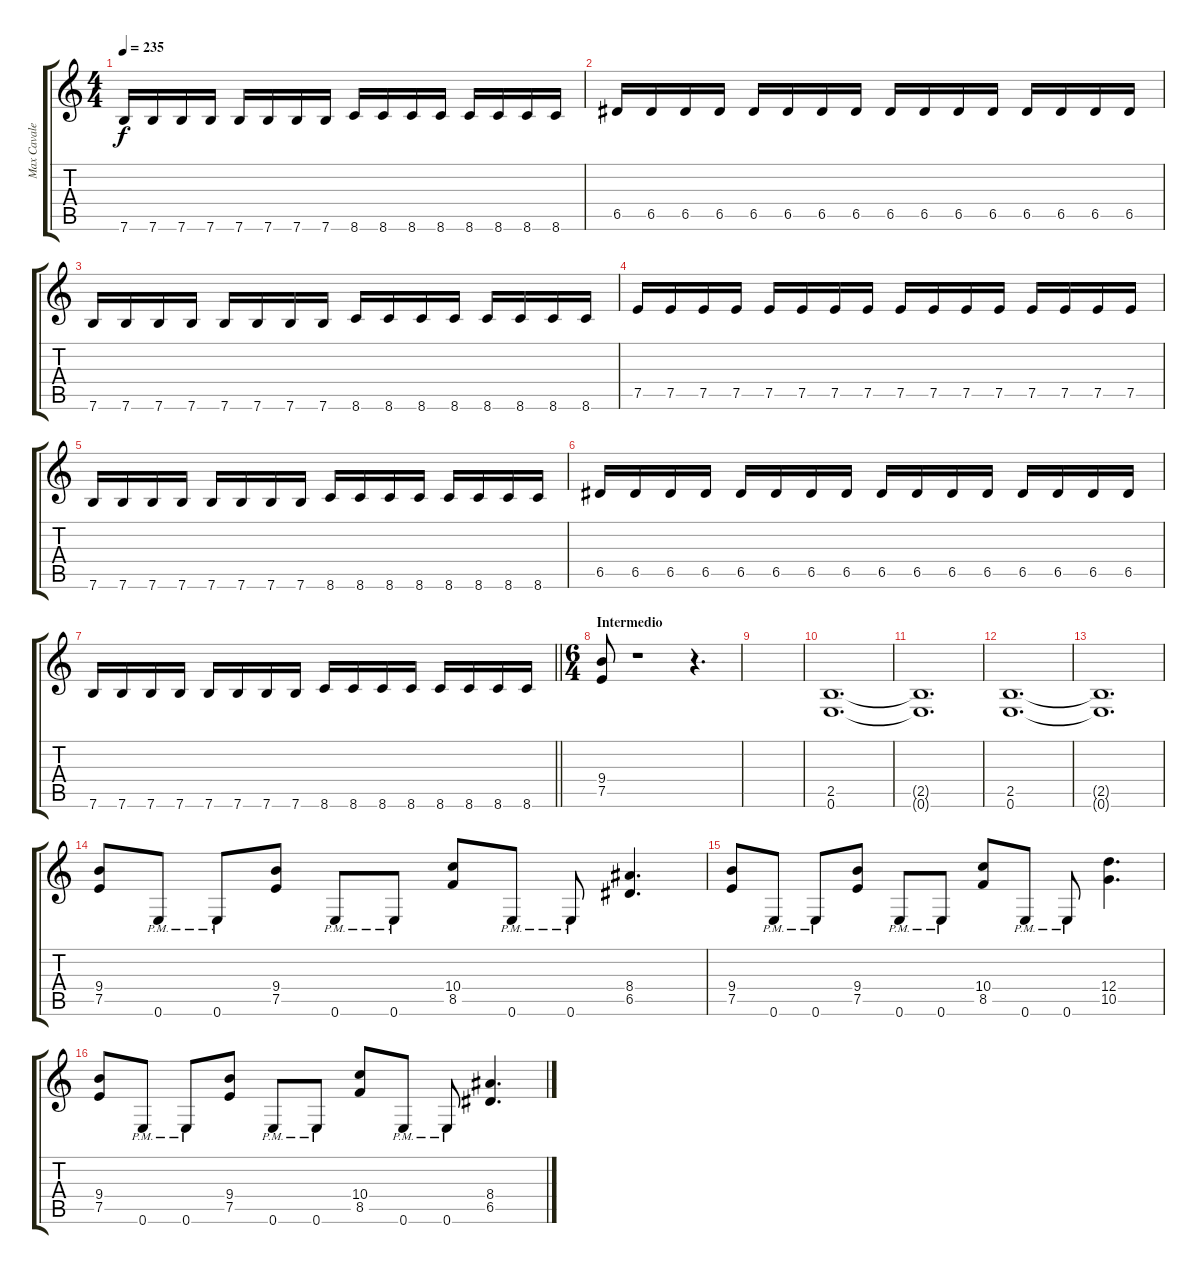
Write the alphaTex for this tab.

\track ("Max Cavalera" "Max Cavale") {instrument distortionguitar}
\staff {score tabs}
\tuning (E4 B3 G3 D3 A2 E2) {hide}
\ts (4 4)
\tempo 235
\clef g2
\ks c
7.6.16{dy f} 7.6.16 7.6.16 7.6.16 7.6.16 7.6.16 7.6.16 7.6.16 8.6.16 8.6.16 8.6.16 8.6.16 8.6.16 8.6.16 8.6.16 8.6.16 |
6.5.16 6.5.16 6.5.16 6.5.16 6.5.16 6.5.16 6.5.16 6.5.16 6.5.16 6.5.16 6.5.16 6.5.16 6.5.16 6.5.16 6.5.16 6.5.16 |
7.6.16 7.6.16 7.6.16 7.6.16 7.6.16 7.6.16 7.6.16 7.6.16 8.6.16 8.6.16 8.6.16 8.6.16 8.6.16 8.6.16 8.6.16 8.6.16 |
7.5.16 7.5.16 7.5.16 7.5.16 7.5.16 7.5.16 7.5.16 7.5.16 7.5.16 7.5.16 7.5.16 7.5.16 7.5.16 7.5.16 7.5.16 7.5.16 |
7.6.16 7.6.16 7.6.16 7.6.16 7.6.16 7.6.16 7.6.16 7.6.16 8.6.16 8.6.16 8.6.16 8.6.16 8.6.16 8.6.16 8.6.16 8.6.16 |
6.5.16 6.5.16 6.5.16 6.5.16 6.5.16 6.5.16 6.5.16 6.5.16 6.5.16 6.5.16 6.5.16 6.5.16 6.5.16 6.5.16 6.5.16 6.5.16 |
\barLineRight lightlight
7.6.16 7.6.16 7.6.16 7.6.16 7.6.16 7.6.16 7.6.16 7.6.16 8.6.16 8.6.16 8.6.16 8.6.16 8.6.16 8.6.16 8.6.16 8.6.16 |
\ts (6 4)
\section ("" "Intermedio")
(9.4 7.5).8 r.1 r.4{d} |
|
(2.5 0.6).1{d} |
(2.5{t} 0.6{t}).1{d} |
(2.5 0.6).1{d} |
(2.5{t} 0.6{t}).1{d} |
(9.4 7.5).8 0.6{pm}.8 0.6{pm}.8 (9.4 7.5).8 0.6{pm}.8 0.6{pm}.8 (10.4 8.5).8 0.6{pm}.8 0.6{pm}.8 (8.4 6.5).4{d} |
(9.4 7.5).8 0.6{pm}.8 0.6{pm}.8 (9.4 7.5).8 0.6{pm}.8 0.6{pm}.8 (10.4 8.5).8 0.6{pm}.8 0.6{pm}.8 (12.4 10.5).4{d} |
(9.4 7.5).8 0.6{pm}.8 0.6{pm}.8 (9.4 7.5).8 0.6{pm}.8 0.6{pm}.8 (10.4 8.5).8 0.6{pm}.8 0.6{pm}.8 (8.4 6.5).4{d}
